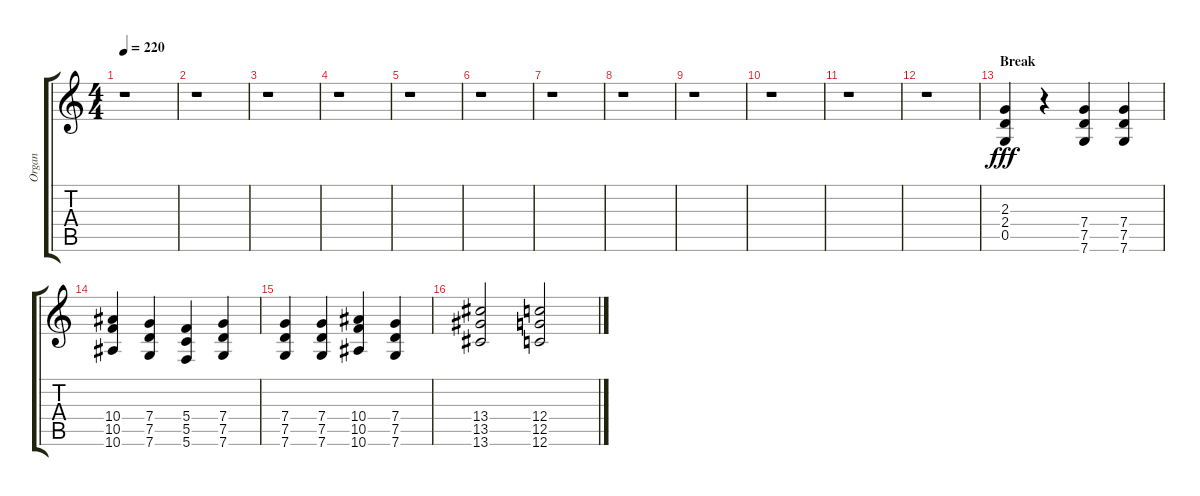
\track ("Organ" "Organ") {instrument electricguitarclean}
\staff {score tabs}
\tuning (D4 A3 F3 C3 G2 C2) {hide}
\ts (4 4)
\tempo 220
\clef g2
\ks aminor
r.1{dy fff} |
r.1 |
r.1 |
r.1 |
r.1 |
r.1 |
r.1 |
r.1 |
r.1 |
r.1 |
r.1 |
r.1 |
\section ("" "Break")
(2.3 2.4 0.5).4 r.4 (7.4 7.5 7.6).4 (7.4 7.5 7.6).4 |
(10.4 10.5 10.6).4 (7.4 7.5 7.6).4 (5.4 5.5 5.6).4 (7.4 7.5 7.6).4 |
(7.4 7.5 7.6).4 (7.4 7.5 7.6).4 (10.4 10.5 10.6).4 (7.4 7.5 7.6).4 |
(13.4 13.5 13.6).2 (12.4 12.5 12.6).2
